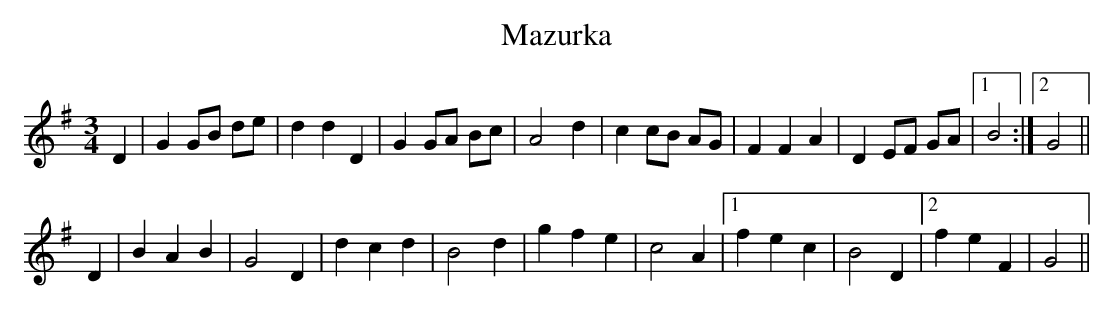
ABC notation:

X:1
T:Mazurka
M:3/4
L:1/8
K:G
D2|G2GB de|d2d2D2|G2GA Bc|A4d2|\
c2cB AG|F2F2A2|D2EF GA|1B4:|2G4||
D2|B2A2B2|G4D2|d2c2d2|B4d2|g2f2e2|\
c4A2|1 f2e2c2| B4D2|2 f2e2F2|G4||
